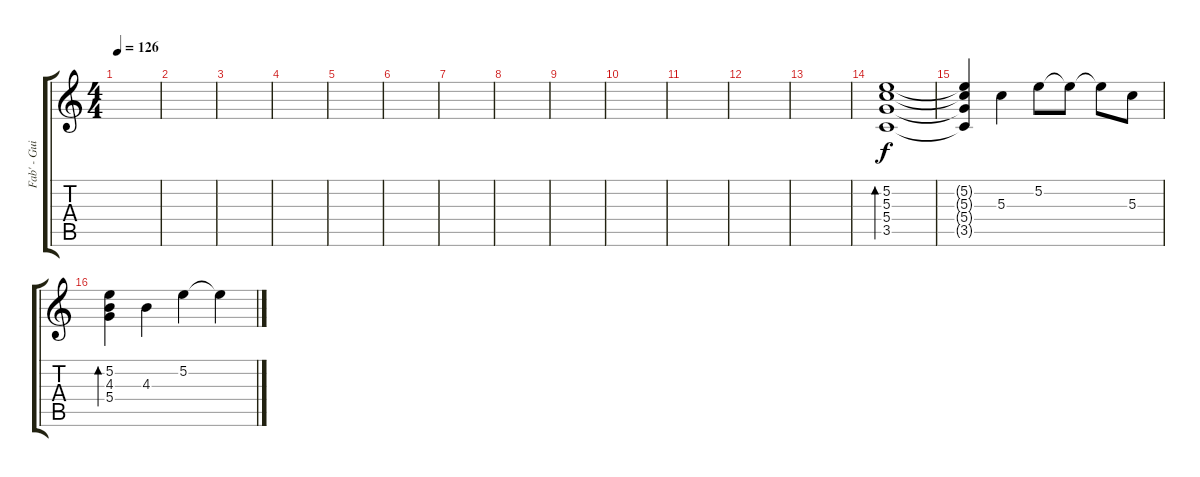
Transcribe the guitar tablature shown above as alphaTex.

\track ("Fab' - Guitare clean" "Fab' - Gui") {instrument electricguitarclean}
\staff {score tabs}
\tuning (E4 B3 G3 D3 A2 E2) {hide}
\ts (4 4)
\tempo 126
\clef g2
\ks c
|
|
|
|
|
|
|
|
|
|
|
|
|
(5.2 5.3 5.4 3.5).1{bd 240} |
(5.2{t} 5.3{t} 5.4{t} 3.5{t}).4 5.3.4 5.2.8 5.2{t}.8 5.2{t}.8 5.3.8 |
(5.2 4.3 5.4).4{bd 240} 4.3.4 5.2.4 5.2{t}.4
